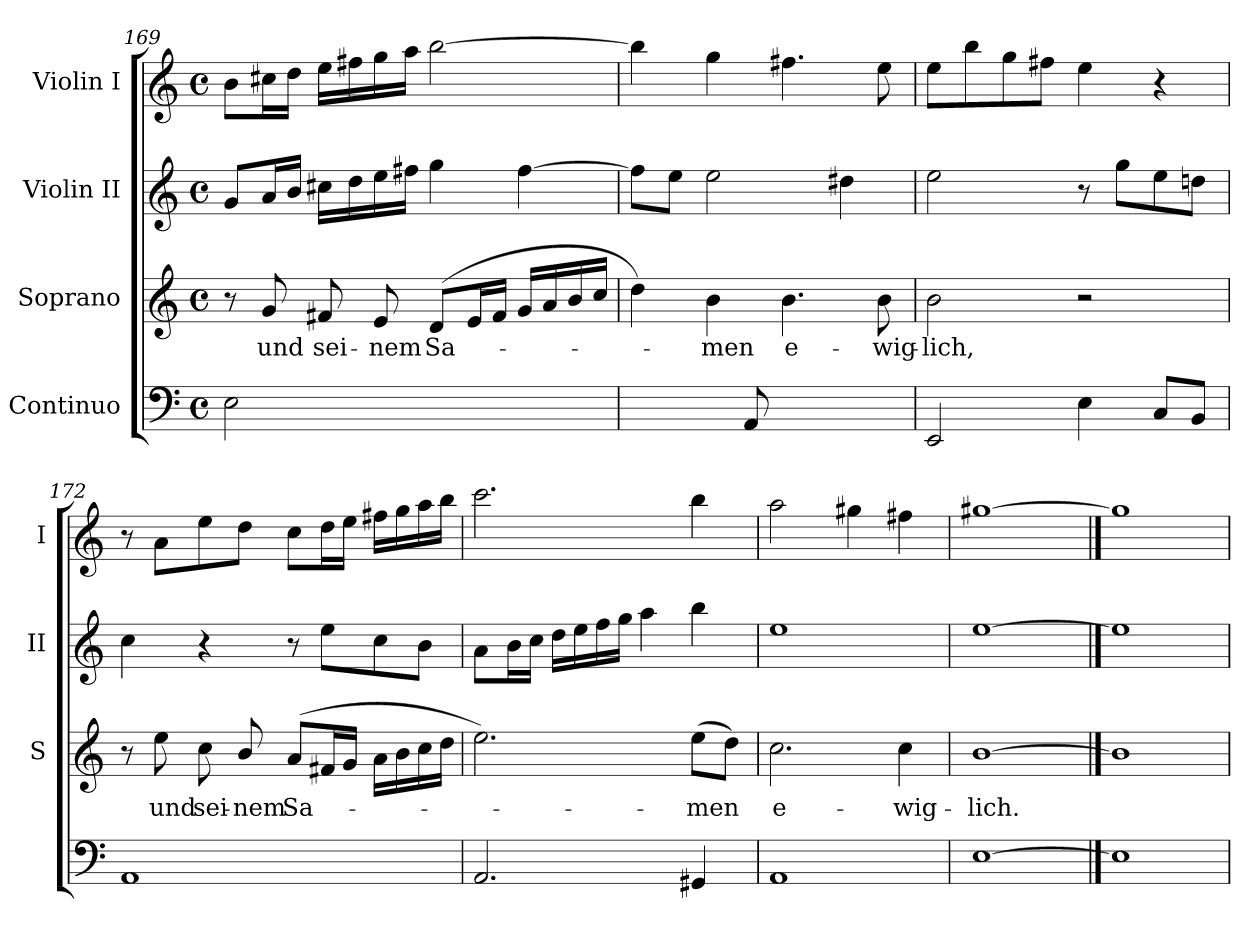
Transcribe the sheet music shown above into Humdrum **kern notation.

**kern	**text	**kern	**text	**kern	**kern
*part4	*part4	*part3	*part3	*part2	*part1
*staff4	*staff4	*staff3	*staff3	*staff2	*staff1
*I"Continuo	*	*I"Soprano	*	*I"Violin II	*I"Violin I
*	*	*I'S	*	*I'II	*I'I
*clefF4	*	*clefG2	*	*clefG2	*clefG2
*k[]	*	*k[]	*	*k[]	*k[]
*C:	*	*C:	*	*C:	*C:
*M4/4	*	*M4/4	*	*M4/4	*M4/4
*met(c)	*	*met(c)	*	*met(c)	*met(c)
=169	=169	=169	=169	=169	=169
2E	.	8r	.	8gL	8bL
!	!	!	!LO:LY:b	!	!
.	.	8g	und	16aL	16cc#XL
.	.	.	.	16bJJ	16ddJJ
!	!	!	!LO:LY:b	!	!
.	.	8f#X	sei-	16cc#XLL	16eeLL
.	.	.	.	16dd	16ff#X
!	!	!	!LO:LY:b	!	!
.	.	8e	-nem	16ee	16gg
.	.	.	.	16ff#XJJ	16aaJJ
!	!LO:LY:b	!	!LO:LY:b	!	!
[4BByy	6	(<8dL	Sa-	4gg	[2bb
.	.	16eL	.	.	.
.	.	16f#JJ	.	.	.
!	!LO:LY:b	!	!	!	!
4BByy]	5	16gLL	.	[4ff#	.
.	.	16a	.	.	.
.	.	16b	.	.	.
.	.	16ccJJ	.	.	.
=170	=170	=170	=170	=170	=170
!	!LO:LY:b	!	!	!	!
[4GGyy	7	4dd)	.	8ff#L]	4bb]
.	.	.	.	8eeJ	.
!	!LO:LY:b	!	!LO:LY:b	!	!
8GGyy]	6	4b	men	2ee	4gg
8AA	.	.	.	.	.
!	!LO:LY:b	!	!LO:LY:b	!	!
[4BByy	4	4.b	e-	.	4.ff#X
4BByy]	.	.	.	4dd#X	.
!	!	!	!LO:LY:b	!	!
.	.	8b	-wig-	.	8ee
=171	=171	=171	=171	=171	=171
!	!	!	!LO:LY:b	!	!
2EE	.	2b	-lich,	2ee	8eeL
.	.	.	.	.	8bb
.	.	.	.	.	8gg
.	.	.	.	.	8ff#XJ
4E	.	2r	.	8r	4ee
.	.	.	.	8ggL	.
8CL	.	.	.	8ee	4r
8BBJ	.	.	.	8ddnJ	.
!!LO:LB:g=z
=172	=172	=172	=172	=172	=172
1AA	.	8r	.	4cc	8r
!	!	!	!LO:LY:b	!	!
.	.	8ee	und	.	8aL
!	!	!	!LO:LY:b	!	!
.	.	8cc	sei-	4r	8ee
!	!	!	!LO:LY:b	!	!
.	.	8b/	-nem	.	8ddJ
!	!	!	!LO:LY:b	!	!
.	.	(>8aL	Sa-	8r	8ccL
.	.	16f#XL	.	8eeL	16ddL
.	.	16gJJ	.	.	16eeJJ
.	.	16aLL	.	8cc	16ff#XLL
.	.	16b	.	.	16gg
.	.	16cc	.	8bJ	16aa
.	.	16ddJJ	.	.	16bbJJ
=173	=173	=173	=173	=173	=173
2.AA	.	2.ee)	.	8aL	2.ccc
.	.	.	.	16bL	.
.	.	.	.	16ccJJ	.
.	.	.	.	16ddLL	.
.	.	.	.	16ee	.
.	.	.	.	16ff	.
.	.	.	.	16ggJJ	.
.	.	.	.	4aa	.
!	!	!	!LO:LY:b	!	!
4GG#X	.	(>8eeL	men	4bb	4bb
.	.	8ddJ)	.	.	.
=174	=174	=174	=174	=174	=174
!	!	!	!LO:LY:b	!	!
1AA	.	2.cc	e-	1ee	2aa
.	.	.	.	.	4gg#X
!	!	!	!LO:LY:b	!	!
.	.	4cc	-wig-	.	4ff#X
=175	=175	=175	=175	=175	=175
!	!	!	!LO:LY:b	!	!
[1E	.	[1b	-lich.	[1ee	[1gg#X
==176	==176	==176	==176	==176	==176
1E]	.	1b]	.	1ee]	1gg#]
=	=	=	=	=	=
*-	*-	*-	*-	*-	*-
